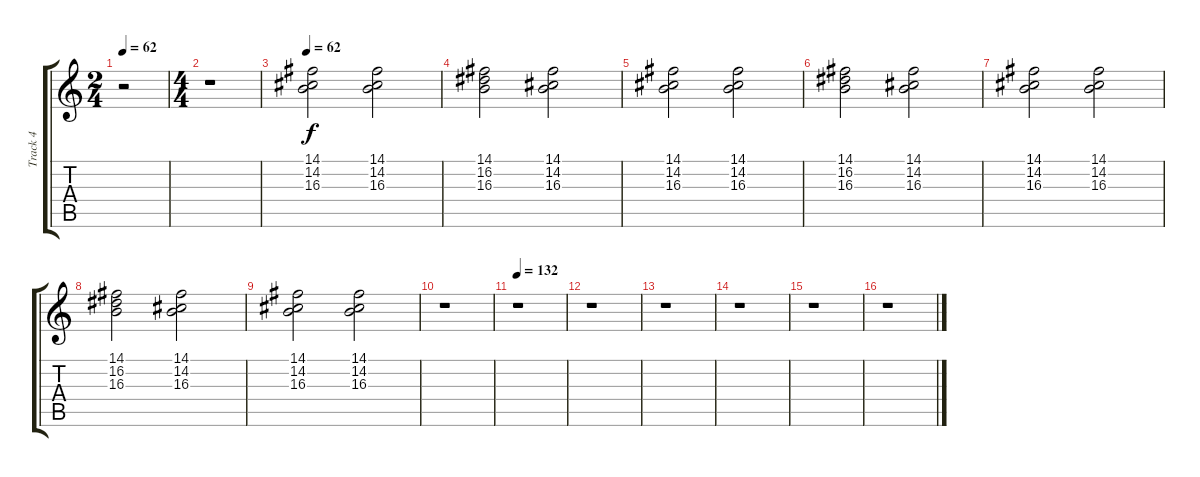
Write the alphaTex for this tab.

\track ("Track 4" "Track 4") {instrument pad5bowed}
\staff {score tabs}
\tuning (E4 B3 G3 D3 A2 E2) {hide}
\ts (2 4)
\tempo 62
\clef g2
\ks c
r.2{dy f instrument pad5bowed} |
\ts (4 4)
r.1 |
\tempo 62
(14.1 14.2 16.3).2 (14.1 14.2 16.3).2 |
(14.1 16.2 16.3).2 (14.1 14.2 16.3).2 |
(14.1 14.2 16.3).2 (14.1 14.2 16.3).2 |
(14.1 16.2 16.3).2 (14.1 14.2 16.3).2 |
(14.1 14.2 16.3).2 (14.1 14.2 16.3).2 |
(14.1 16.2 16.3).2 (14.1 14.2 16.3).2 |
(14.1 14.2 16.3).2 (14.1 14.2 16.3).2 |
r.1 |
\tempo 132
r.1 |
r.1 |
r.1 |
r.1 |
r.1 |
r.1
